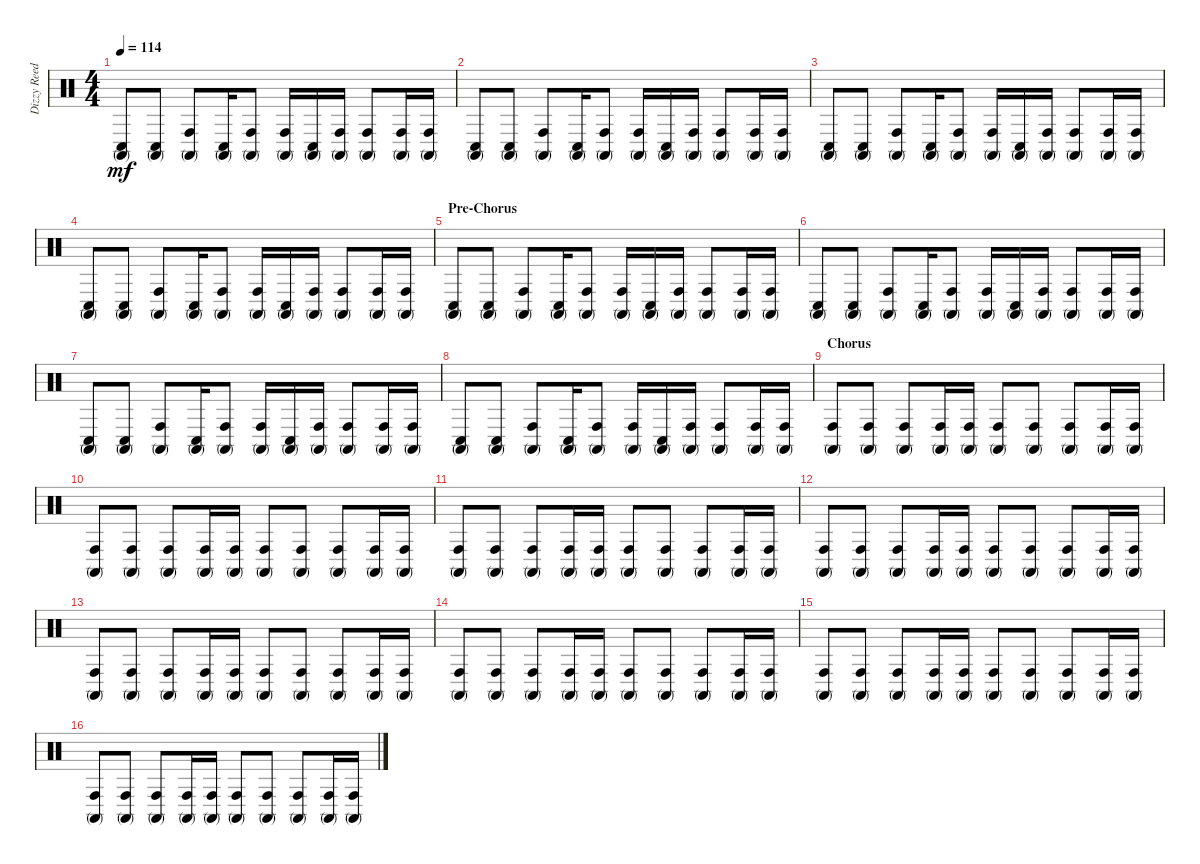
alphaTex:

\track ("Dizzy Reed (Percussion)" "Dizzy Reed") {instrument percussion}
\staff {score}
\articulation defaults
\ts (4 4)
\tempo 114
\clef neutral
\ks c
("Conga low (hit)" "Conga high (mute)").8{dy mf} ("Conga low (hit)" "Conga high (mute)").8 ("Conga high (hit)" "Conga high (mute)").8 ("Conga low (hit)" "Conga high (mute)").16 ("Conga high (hit)" "Conga high (mute)").8 ("Conga high (hit)" "Conga high (mute)").16 ("Conga low (hit)" "Conga high (mute)").16 ("Conga high (hit)" "Conga high (mute)").16 ("Conga high (hit)" "Conga high (mute)").8 ("Conga high (hit)" "Conga high (mute)").16 ("Conga high (hit)" "Conga high (mute)").16 |
("Conga low (hit)" "Conga high (mute)").8 ("Conga low (hit)" "Conga high (mute)").8 ("Conga high (hit)" "Conga high (mute)").8 ("Conga low (hit)" "Conga high (mute)").16 ("Conga high (hit)" "Conga high (mute)").8 ("Conga high (hit)" "Conga high (mute)").16 ("Conga low (hit)" "Conga high (mute)").16 ("Conga high (hit)" "Conga high (mute)").16 ("Conga high (hit)" "Conga high (mute)").8 ("Conga high (hit)" "Conga high (mute)").16 ("Conga high (hit)" "Conga high (mute)").16 |
("Conga low (hit)" "Conga high (mute)").8 ("Conga low (hit)" "Conga high (mute)").8 ("Conga high (hit)" "Conga high (mute)").8 ("Conga low (hit)" "Conga high (mute)").16 ("Conga high (hit)" "Conga high (mute)").8 ("Conga high (hit)" "Conga high (mute)").16 ("Conga low (hit)" "Conga high (mute)").16 ("Conga high (hit)" "Conga high (mute)").16 ("Conga high (hit)" "Conga high (mute)").8 ("Conga high (hit)" "Conga high (mute)").16 ("Conga high (hit)" "Conga high (mute)").16 |
("Conga low (hit)" "Conga high (mute)").8 ("Conga low (hit)" "Conga high (mute)").8 ("Conga high (hit)" "Conga high (mute)").8 ("Conga low (hit)" "Conga high (mute)").16 ("Conga high (hit)" "Conga high (mute)").8 ("Conga high (hit)" "Conga high (mute)").16 ("Conga low (hit)" "Conga high (mute)").16 ("Conga high (hit)" "Conga high (mute)").16 ("Conga high (hit)" "Conga high (mute)").8 ("Conga high (hit)" "Conga high (mute)").16 ("Conga high (hit)" "Conga high (mute)").16 |
\section ("" "Pre-Chorus")
("Conga low (hit)" "Conga high (mute)").8 ("Conga low (hit)" "Conga high (mute)").8 ("Conga high (hit)" "Conga high (mute)").8 ("Conga low (hit)" "Conga high (mute)").16 ("Conga high (hit)" "Conga high (mute)").8 ("Conga high (hit)" "Conga high (mute)").16 ("Conga low (hit)" "Conga high (mute)").16 ("Conga high (hit)" "Conga high (mute)").16 ("Conga high (hit)" "Conga high (mute)").8 ("Conga high (hit)" "Conga high (mute)").16 ("Conga high (hit)" "Conga high (mute)").16 |
("Conga low (hit)" "Conga high (mute)").8 ("Conga low (hit)" "Conga high (mute)").8 ("Conga high (hit)" "Conga high (mute)").8 ("Conga low (hit)" "Conga high (mute)").16 ("Conga high (hit)" "Conga high (mute)").8 ("Conga high (hit)" "Conga high (mute)").16 ("Conga low (hit)" "Conga high (mute)").16 ("Conga high (hit)" "Conga high (mute)").16 ("Conga high (hit)" "Conga high (mute)").8 ("Conga high (hit)" "Conga high (mute)").16 ("Conga high (hit)" "Conga high (mute)").16 |
("Conga low (hit)" "Conga high (mute)").8 ("Conga low (hit)" "Conga high (mute)").8 ("Conga high (hit)" "Conga high (mute)").8 ("Conga low (hit)" "Conga high (mute)").16 ("Conga high (hit)" "Conga high (mute)").8 ("Conga high (hit)" "Conga high (mute)").16 ("Conga low (hit)" "Conga high (mute)").16 ("Conga high (hit)" "Conga high (mute)").16 ("Conga high (hit)" "Conga high (mute)").8 ("Conga high (hit)" "Conga high (mute)").16 ("Conga high (hit)" "Conga high (mute)").16 |
("Conga low (hit)" "Conga high (mute)").8 ("Conga low (hit)" "Conga high (mute)").8 ("Conga high (hit)" "Conga high (mute)").8 ("Conga low (hit)" "Conga high (mute)").16 ("Conga high (hit)" "Conga high (mute)").8 ("Conga high (hit)" "Conga high (mute)").16 ("Conga low (hit)" "Conga high (mute)").16 ("Conga high (hit)" "Conga high (mute)").16 ("Conga high (hit)" "Conga high (mute)").8 ("Conga high (hit)" "Conga high (mute)").16 ("Conga high (hit)" "Conga high (mute)").16 |
\section ("" "Chorus")
("Conga high (hit)" "Conga high (mute)").8 ("Conga high (hit)" "Conga high (mute)").8 ("Conga high (hit)" "Conga high (mute)").8 ("Conga high (hit)" "Conga high (mute)").16 ("Conga high (hit)" "Conga high (mute)").16 ("Conga high (hit)" "Conga high (mute)").8 ("Conga high (hit)" "Conga high (mute)").8 ("Conga high (hit)" "Conga high (mute)").8 ("Conga high (hit)" "Conga high (mute)").16 ("Conga high (hit)" "Conga high (mute)").16 |
("Conga high (hit)" "Conga high (mute)").8 ("Conga high (hit)" "Conga high (mute)").8 ("Conga high (hit)" "Conga high (mute)").8 ("Conga high (hit)" "Conga high (mute)").16 ("Conga high (hit)" "Conga high (mute)").16 ("Conga high (hit)" "Conga high (mute)").8 ("Conga high (hit)" "Conga high (mute)").8 ("Conga high (hit)" "Conga high (mute)").8 ("Conga high (hit)" "Conga high (mute)").16 ("Conga high (hit)" "Conga high (mute)").16 |
("Conga high (hit)" "Conga high (mute)").8 ("Conga high (hit)" "Conga high (mute)").8 ("Conga high (hit)" "Conga high (mute)").8 ("Conga high (hit)" "Conga high (mute)").16 ("Conga high (hit)" "Conga high (mute)").16 ("Conga high (hit)" "Conga high (mute)").8 ("Conga high (hit)" "Conga high (mute)").8 ("Conga high (hit)" "Conga high (mute)").8 ("Conga high (hit)" "Conga high (mute)").16 ("Conga high (hit)" "Conga high (mute)").16 |
("Conga high (hit)" "Conga high (mute)").8 ("Conga high (hit)" "Conga high (mute)").8 ("Conga high (hit)" "Conga high (mute)").8 ("Conga high (hit)" "Conga high (mute)").16 ("Conga high (hit)" "Conga high (mute)").16 ("Conga high (hit)" "Conga high (mute)").8 ("Conga high (hit)" "Conga high (mute)").8 ("Conga high (hit)" "Conga high (mute)").8 ("Conga high (hit)" "Conga high (mute)").16 ("Conga high (hit)" "Conga high (mute)").16 |
("Conga high (hit)" "Conga high (mute)").8 ("Conga high (hit)" "Conga high (mute)").8 ("Conga high (hit)" "Conga high (mute)").8 ("Conga high (hit)" "Conga high (mute)").16 ("Conga high (hit)" "Conga high (mute)").16 ("Conga high (hit)" "Conga high (mute)").8 ("Conga high (hit)" "Conga high (mute)").8 ("Conga high (hit)" "Conga high (mute)").8 ("Conga high (hit)" "Conga high (mute)").16 ("Conga high (hit)" "Conga high (mute)").16 |
("Conga high (hit)" "Conga high (mute)").8 ("Conga high (hit)" "Conga high (mute)").8 ("Conga high (hit)" "Conga high (mute)").8 ("Conga high (hit)" "Conga high (mute)").16 ("Conga high (hit)" "Conga high (mute)").16 ("Conga high (hit)" "Conga high (mute)").8 ("Conga high (hit)" "Conga high (mute)").8 ("Conga high (hit)" "Conga high (mute)").8 ("Conga high (hit)" "Conga high (mute)").16 ("Conga high (hit)" "Conga high (mute)").16 |
("Conga high (hit)" "Conga high (mute)").8 ("Conga high (hit)" "Conga high (mute)").8 ("Conga high (hit)" "Conga high (mute)").8 ("Conga high (hit)" "Conga high (mute)").16 ("Conga high (hit)" "Conga high (mute)").16 ("Conga high (hit)" "Conga high (mute)").8 ("Conga high (hit)" "Conga high (mute)").8 ("Conga high (hit)" "Conga high (mute)").8 ("Conga high (hit)" "Conga high (mute)").16 ("Conga high (hit)" "Conga high (mute)").16 |
("Conga high (hit)" "Conga high (mute)").8 ("Conga high (hit)" "Conga high (mute)").8 ("Conga high (hit)" "Conga high (mute)").8 ("Conga high (hit)" "Conga high (mute)").16 ("Conga high (hit)" "Conga high (mute)").16 ("Conga high (hit)" "Conga high (mute)").8 ("Conga high (hit)" "Conga high (mute)").8 ("Conga high (hit)" "Conga high (mute)").8 ("Conga high (hit)" "Conga high (mute)").16 ("Conga high (hit)" "Conga high (mute)").16
